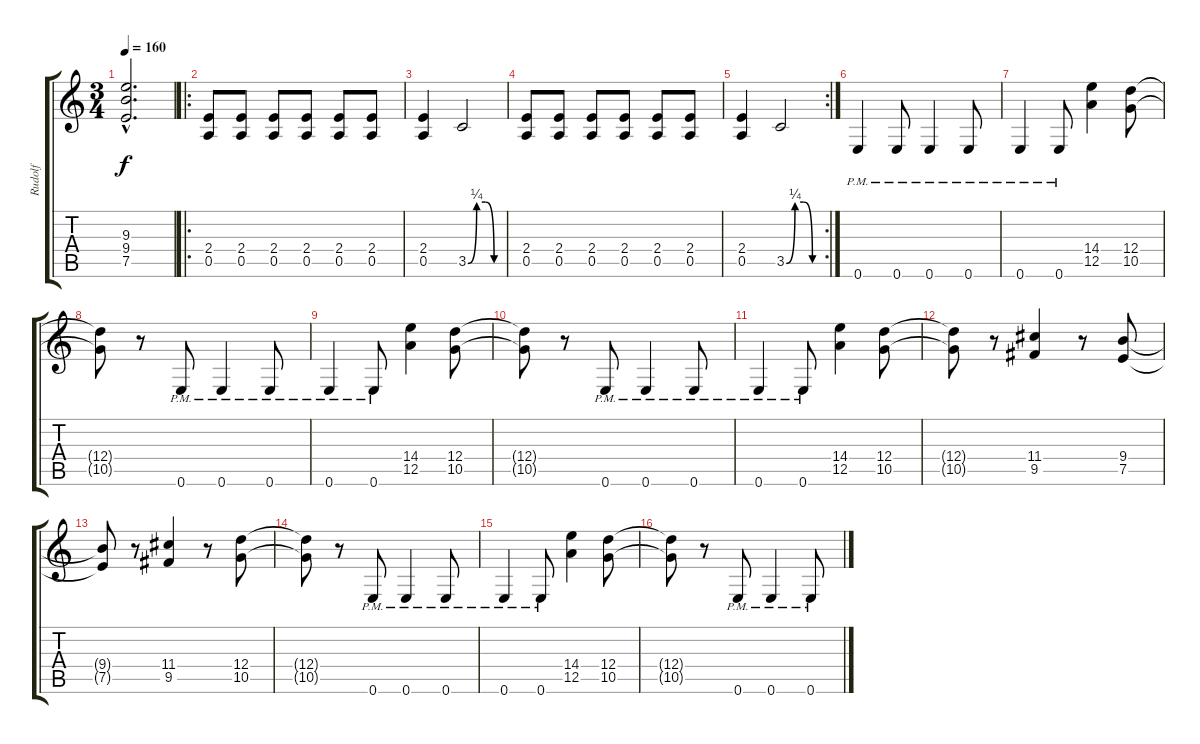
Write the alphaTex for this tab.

\track ("Rudolf" "Rudolf") {instrument distortionguitar}
\staff {score tabs}
\tuning (E4 B3 G3 D3 A2 E2) {hide}
\ts (3 4)
\tempo 160
\clef g2
\ks c
(9.3{hac t} 9.4{hac t} 7.5{hac t}).2{d dy f} |
\ro
(2.4 0.5).8 (2.4 0.5).8 (2.4 0.5).8 (2.4 0.5).8 (2.4 0.5).8 (2.4 0.5).8 |
(2.4 0.5).4 3.5{be (custom 0 0 15 1 30 1 45 0 60 0)}.2 |
(2.4 0.5).8 (2.4 0.5).8 (2.4 0.5).8 (2.4 0.5).8 (2.4 0.5).8 (2.4 0.5).8 |
\rc 2
(2.4 0.5).4 3.5{be (custom 0 0 15 1 30 1 45 0 60 0)}.2 |
0.6{pm}.4 0.6{pm}.8 0.6{pm}.4 0.6{pm}.8 |
0.6{pm}.4 0.6{pm}.8 (14.4 12.5).4 (12.4 10.5).8 |
(12.4{t} 10.5{t}).8 r.8 0.6{pm}.8 0.6{pm}.4 0.6{pm}.8 |
0.6{pm}.4 0.6{pm}.8 (14.4 12.5).4 (12.4 10.5).8 |
(12.4{t} 10.5{t}).8 r.8 0.6{pm}.8 0.6{pm}.4 0.6{pm}.8 |
0.6{pm}.4 0.6{pm}.8 (14.4 12.5).4 (12.4 10.5).8 |
(12.4{t} 10.5{t}).8 r.8 (11.4 9.5).4 r.8 (9.4 7.5).8 |
(9.4{t} 7.5{t}).8 r.8 (11.4 9.5).4 r.8 (12.4 10.5).8 |
(12.4{t} 10.5{t}).8 r.8 0.6{pm}.8 0.6{pm}.4 0.6{pm}.8 |
0.6{pm}.4 0.6{pm}.8 (14.4 12.5).4 (12.4 10.5).8 |
(12.4{t} 10.5{t}).8 r.8 0.6{pm}.8 0.6{pm}.4 0.6{pm}.8
